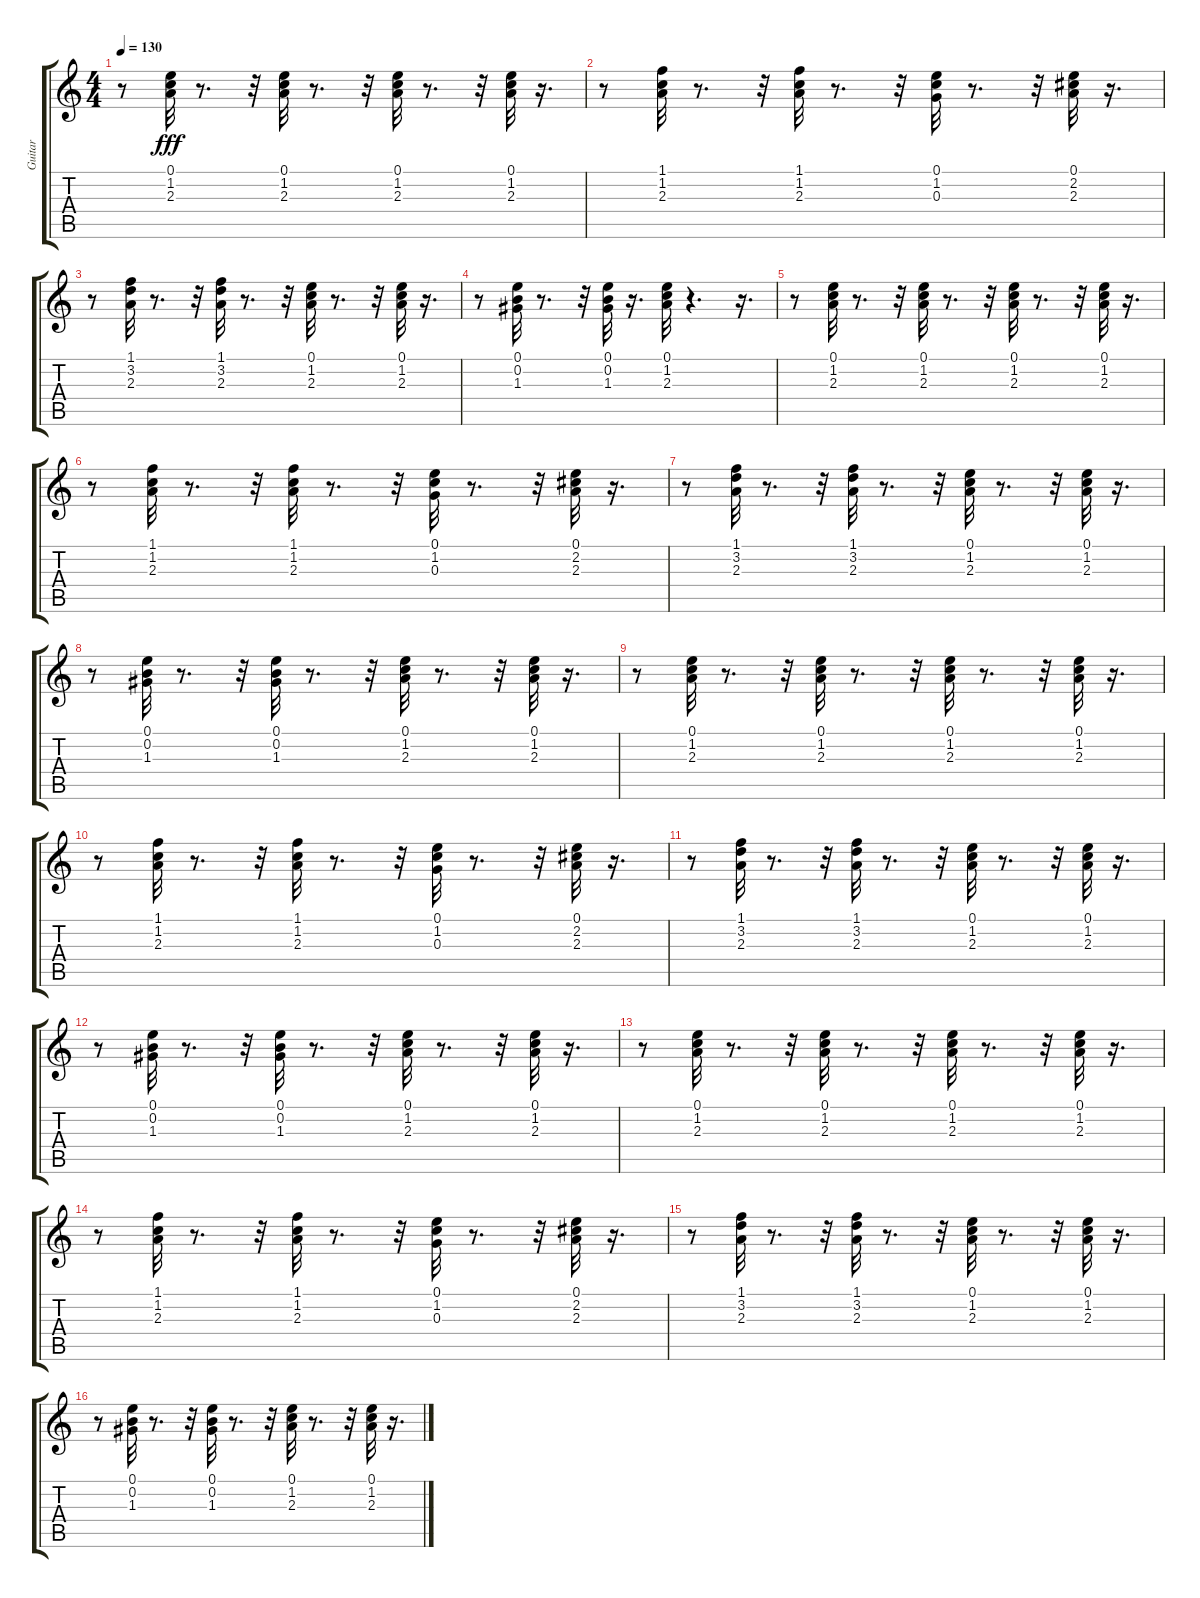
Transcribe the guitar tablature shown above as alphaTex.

\track ("Guitar" "Guitar") {instrument acousticguitarsteel}
\staff {score tabs}
\tuning (E4 B3 G3 D3 A2 E2) {hide}
\ts (4 4)
\tempo 130
\clef g2
\ks c
r.8{dy fff instrument acousticguitarsteel} (0.1 1.2 2.3).32 r.8{d} r.32 (0.1 1.2 2.3).32 r.8{d} r.32 (0.1 1.2 2.3).32 r.8{d} r.32 (0.1 1.2 2.3).32 r.16{d} |
r.8 (1.1 1.2 2.3).32 r.8{d} r.32 (1.1 1.2 2.3).32 r.8{d} r.32 (0.1 1.2 0.3).32 r.8{d} r.32 (0.1 2.2 2.3).32 r.16{d} |
r.8 (1.1 3.2 2.3).32 r.8{d} r.32 (1.1 3.2 2.3).32 r.8{d} r.32 (0.1 1.2 2.3).32 r.8{d} r.32 (0.1 1.2 2.3).32 r.16{d} |
r.8 (0.1 0.2 1.3).32 r.8{d} r.32 (0.1 0.2 1.3).32 r.16{d} (0.1 1.2 2.3).32 r.4{d} r.16{d} |
r.8 (0.1 1.2 2.3).32 r.8{d} r.32 (0.1 1.2 2.3).32 r.8{d} r.32 (0.1 1.2 2.3).32 r.8{d} r.32 (0.1 1.2 2.3).32 r.16{d} |
r.8 (1.1 1.2 2.3).32 r.8{d} r.32 (1.1 1.2 2.3).32 r.8{d} r.32 (0.1 1.2 0.3).32 r.8{d} r.32 (0.1 2.2 2.3).32 r.16{d} |
r.8 (1.1 3.2 2.3).32 r.8{d} r.32 (1.1 3.2 2.3).32 r.8{d} r.32 (0.1 1.2 2.3).32 r.8{d} r.32 (0.1 1.2 2.3).32 r.16{d} |
r.8 (0.1 0.2 1.3).32 r.8{d} r.32 (0.1 0.2 1.3).32 r.8{d} r.32 (0.1 1.2 2.3).32 r.8{d} r.32 (0.1 1.2 2.3).32 r.16{d} |
r.8 (0.1 1.2 2.3).32 r.8{d} r.32 (0.1 1.2 2.3).32 r.8{d} r.32 (0.1 1.2 2.3).32 r.8{d} r.32 (0.1 1.2 2.3).32 r.16{d} |
r.8 (1.1 1.2 2.3).32 r.8{d} r.32 (1.1 1.2 2.3).32 r.8{d} r.32 (0.1 1.2 0.3).32 r.8{d} r.32 (0.1 2.2 2.3).32 r.16{d} |
r.8 (1.1 3.2 2.3).32 r.8{d} r.32 (1.1 3.2 2.3).32 r.8{d} r.32 (0.1 1.2 2.3).32 r.8{d} r.32 (0.1 1.2 2.3).32 r.16{d} |
r.8 (0.1 0.2 1.3).32 r.8{d} r.32 (0.1 0.2 1.3).32 r.8{d} r.32 (0.1 1.2 2.3).32 r.8{d} r.32 (0.1 1.2 2.3).32 r.16{d} |
r.8 (0.1 1.2 2.3).32 r.8{d} r.32 (0.1 1.2 2.3).32 r.8{d} r.32 (0.1 1.2 2.3).32 r.8{d} r.32 (0.1 1.2 2.3).32 r.16{d} |
r.8 (1.1 1.2 2.3).32 r.8{d} r.32 (1.1 1.2 2.3).32 r.8{d} r.32 (0.1 1.2 0.3).32 r.8{d} r.32 (0.1 2.2 2.3).32 r.16{d} |
r.8 (1.1 3.2 2.3).32 r.8{d} r.32 (1.1 3.2 2.3).32 r.8{d} r.32 (0.1 1.2 2.3).32 r.8{d} r.32 (0.1 1.2 2.3).32 r.16{d} |
r.8 (0.1 0.2 1.3).32 r.8{d} r.32 (0.1 0.2 1.3).32 r.8{d} r.32 (0.1 1.2 2.3).32 r.8{d} r.32 (0.1 1.2 2.3).32 r.16{d}
